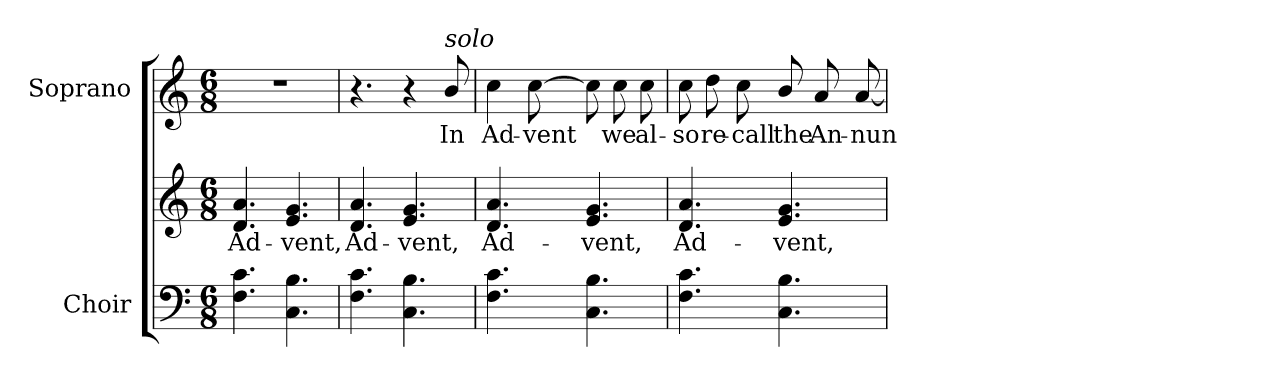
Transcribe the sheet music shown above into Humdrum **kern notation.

**kern	**kern	**text	**kern	**text
*part2	*part2	*part2	*part1	*part1
*staff3	*staff2	*staff2	*staff1	*staff1
*I"Choir	*	*	*I"Soprano	*
*I'Choir	*	*	*I'S.	*
!!LO:PB:g=z
*clefF4	*clefG2	*	*clefG2	*
*k[]	*k[]	*	*k[]	*
*C:	*C:	*	*C:	*
*M6/8	*M6/8	*	*M6/8	*
*MM72	*MM72	*	*MM72	*
=1	=1	=1	=1	=1
!	!	!LO:LY:b:color=#000000	!LO:N:vis=1	!
4.Fi\ 4.ci	4.di/ 4.ai	Ad-	2.r	.
!	!	!LO:LY:b:color=#000000	!	!
4.Ci\ 4.Bi	4.ei/ 4.gi	-vent,	.	.
=2	=2	=2	=2	=2
!	!	!LO:LY:b:color=#000000	!	!
4.Fi\ 4.ci	4.di/ 4.ai	Ad-	4.r	.
!	!	!LO:LY:b:color=#000000	!	!
4.Ci\ 4.Bi	4.ei/ 4.gi	-vent,	4r	.
!	!	!	!LO:TX:a:i:t=solo	!
!	!	!	!	!LO:LY:b:color=#000000
.	.	.	8bi/	In
=3	=3	=3	=3	=3
!	!	!LO:LY:b:color=#000000	!	!
!	!	!	!	!LO:LY:b:color=#000000
4.Fi\ 4.ci	4.di/ 4.ai	Ad-	4cci\	Ad-
!	!	!	!	!LO:LY:b:color=#000000
.	.	.	[8cci\	-vent
!	!	!LO:LY:b:color=#000000	!	!
4.Ci\ 4.Bi	4.ei/ 4.gi	-vent,	8cci\]	.
!	!	!	!	!LO:LY:b:color=#000000
.	.	.	8cci\	we
!	!	!	!	!LO:LY:b:color=#000000
.	.	.	8cci\	al-
=4	=4	=4	=4	=4
!	!	!LO:LY:b:color=#000000	!	!
!	!	!	!	!LO:LY:b:color=#000000
4.Fi\ 4.ci	4.di/ 4.ai	Ad-	8cci\	-so
!	!	!	!	!LO:LY:b:color=#000000
.	.	.	8ddi\	re-
!	!	!	!	!LO:LY:b:color=#000000
.	.	.	8cci\	-call
!	!	!LO:LY:b:color=#000000	!	!
!	!	!	!	!LO:LY:b:color=#000000
4.Ci\ 4.Bi	4.ei/ 4.gi	-vent,	8bi/	the
!	!	!	!	!LO:LY:b:color=#000000
.	.	.	8ai/	An-
!	!	!	!	!LO:LY:b:color=#000000
.	.	.	[8ai/	-nun-
=	=	=	=	=
*-	*-	*-	*-	*-
